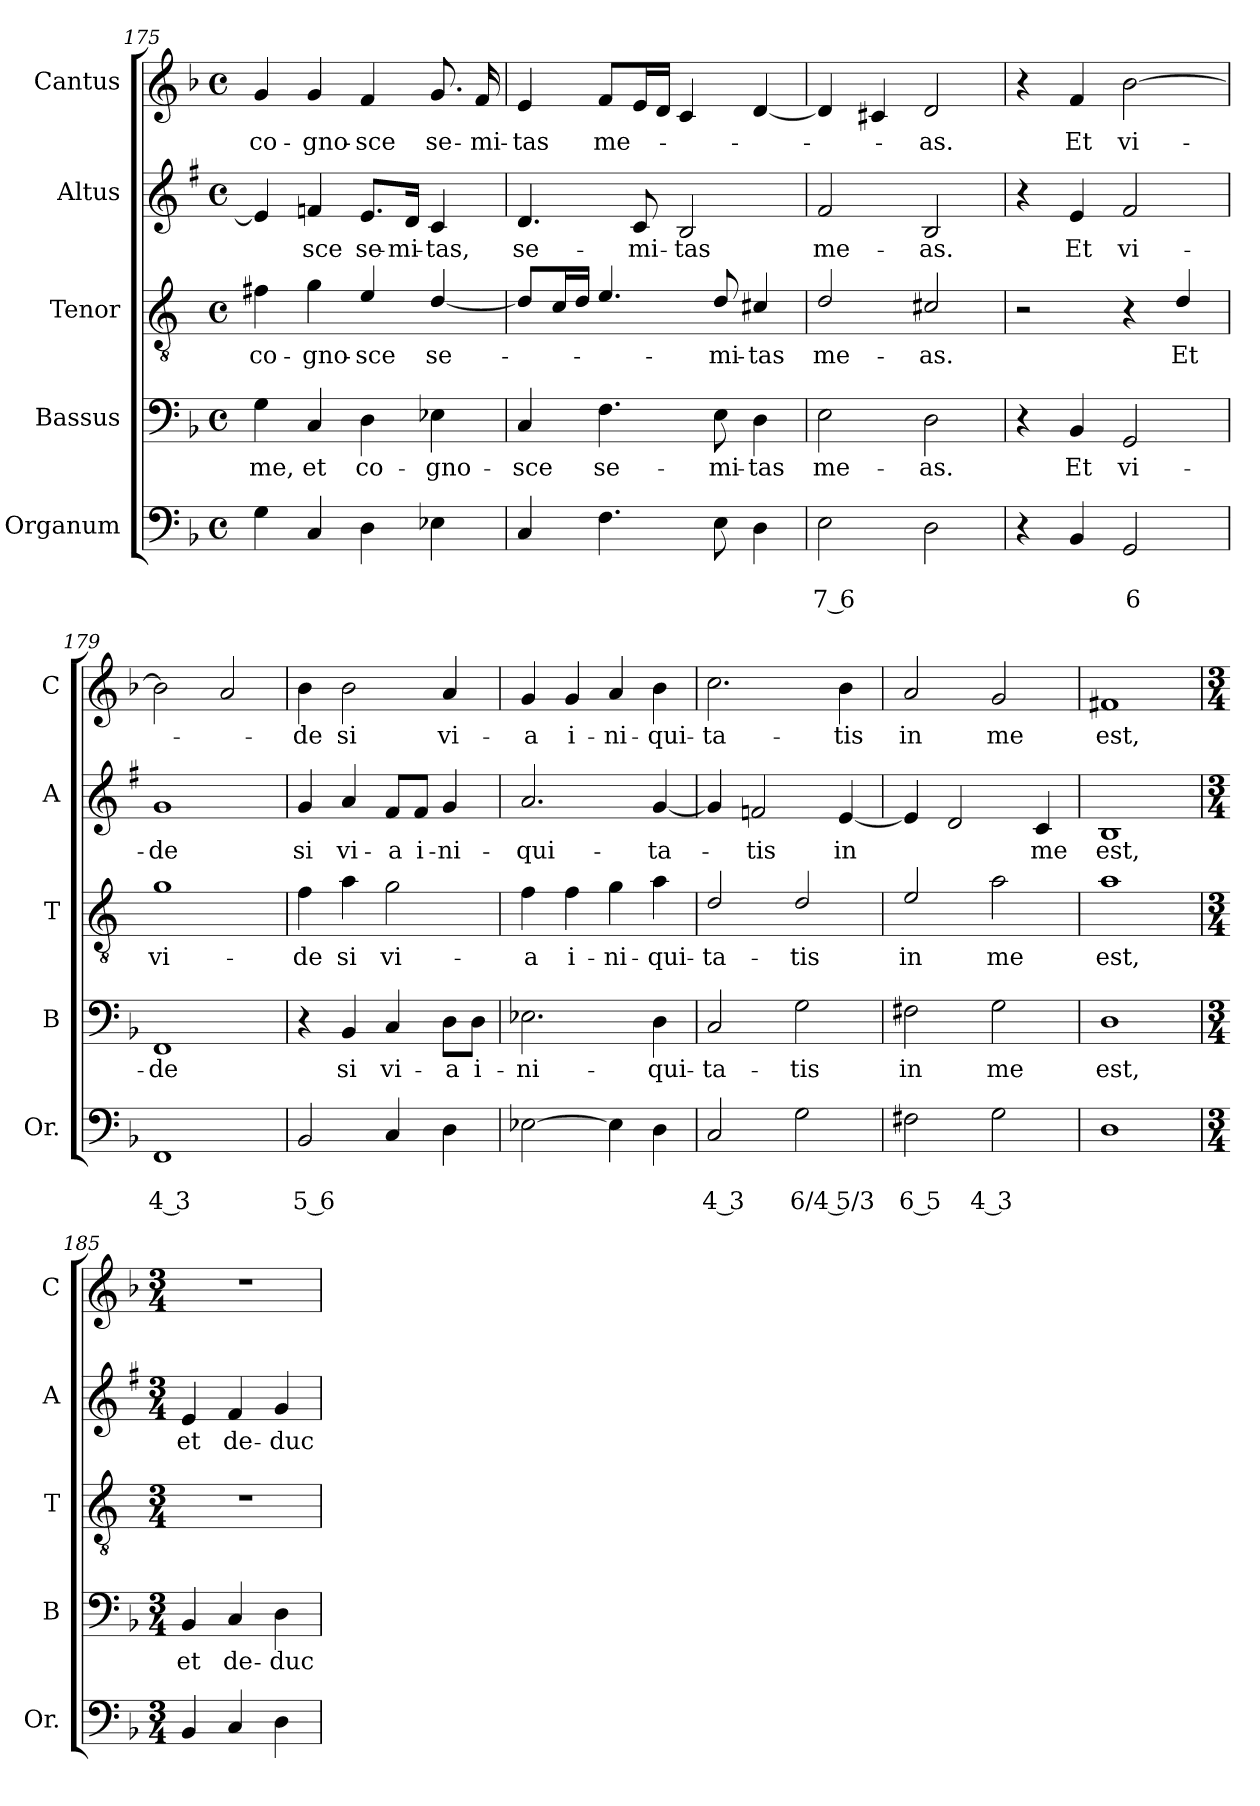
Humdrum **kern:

**kern	**text	**text	**kern	**text	**kern	**text	**kern	**text	**kern	**text
*part5	*part5	*part5	*part4	*part4	*part3	*part3	*part2	*part2	*part1	*part1
*staff5	*staff5	*staff5	*staff4	*staff4	*staff3	*staff3	*staff2	*staff2	*staff1	*staff1
*I"Organum	*	*	*I"Bassus	*	*I"Tenor	*	*I"Altus	*	*I"Cantus	*
*I'Or.	*	*	*I'B	*	*I'T	*	*I'A	*	*I'C	*
*clefF4	*	*	*clefF4	*	*clefGv2	*	*clefG2	*	*clefG2	*
*	*	*	*	*	*ITrd4c7	*	*ITrd1c2	*	*	*
*k[b-]	*	*	*k[b-]	*	*k[b-]	*	*k[b-]	*	*k[b-]	*
*F:	*	*	*F:	*	*F:	*	*F:	*	*F:	*
*M4/4	*	*	*M4/4	*	*M4/4	*	*M4/4	*	*M4/4	*
*met(c)	*	*	*met(c)	*	*met(c)	*	*met(c)	*	*met(c)	*
=175	=175	=175	=175	=175	=175	=175	=175	=175	=175	=175
!	!	!	!	!LO:LY:b	!	!LO:LY:b	!	!	!	!LO:LY:b
4G\	.	.	4G\	me,	4Bn\	co-	4d/]	.	4g/	co-
!	!	!	!	!LO:LY:b	!	!LO:LY:b	!	!LO:LY:b	!	!LO:LY:b
4C/	.	.	4C/	et	4c\	-gno-	4e-X/	-sce	4g/	-gno-
!	!	!	!	!LO:LY:b	!	!LO:LY:b	!	!LO:LY:b	!	!LO:LY:b
4D\	.	.	4D\	co-	4A/	-sce	8.d/L	se-	4f/	-sce
!	!	!	!	!	!	!	!	!LO:LY:b	!	!
.	.	.	.	.	.	.	16c/Jk	-mi-	.	.
!	!	!	!	!LO:LY:b	!	!LO:LY:b	!	!LO:LY:b	!	!LO:LY:b
4E-X\	.	.	4E-X\	-gno-	[4G/	se-	4B-/	-tas,	8.g/	se-
!	!	!	!	!	!	!	!	!	!	!LO:LY:b
.	.	.	.	.	.	.	.	.	16f/	-mi-
!!LO:LB:g=z
=176	=176	=176	=176	=176	=176	=176	=176	=176	=176	=176
!	!	!	!	!LO:LY:b	!	!	!	!LO:LY:b	!	!LO:LY:b
4C/	.	.	4C/	-sce	8G/L]	.	4.c/	se-	4e/	-tas
.	.	.	.	.	16F/L	.	.	.	.	.
.	.	.	.	.	16G/JJ	.	.	.	.	.
!	!	!	!	!LO:LY:b	!	!	!	!	!	!LO:LY:b
4.F\	.	.	4.F\	se-	4.A/	.	.	.	8f/L	me-
!	!	!	!	!	!	!	!	!LO:LY:b	!	!
.	.	.	.	.	.	.	8B-/	-mi-	16e/L	.
.	.	.	.	.	.	.	.	.	16d/JJ	.
!	!	!	!	!	!	!	!	!LO:LY:b	!	!
.	.	.	.	.	.	.	2A/	-tas	4c/	.
!	!	!	!	!LO:LY:b	!	!LO:LY:b	!	!	!	!
8E\	.	.	8E\	-mi-	8G/	-mi-	.	.	.	.
!	!	!	!	!LO:LY:b	!	!LO:LY:b	!	!	!	!
4D\	.	.	4D\	-tas	4F#X/	-tas	.	.	[4d/	.
=177	=177	=177	=177	=177	=177	=177	=177	=177	=177	=177
!	!	!LO:LY:b	!	!LO:LY:b	!	!LO:LY:b	!	!LO:LY:b	!	!
2E\	.	7 6	2E\	me-	2G/	me-	2e/	me-	4d/]	.
.	.	.	.	.	.	.	.	.	4c#X/	.
!	!	!	!	!LO:LY:b	!	!LO:LY:b	!	!LO:LY:b	!	!LO:LY:b
2D\	.	.	2D\	-as.	2F#X/	-as.	2A/	-as.	2d/	-as.
=178	=178	=178	=178	=178	=178	=178	=178	=178	=178	=178
4r	.	.	4r	.	2r	.	4r	.	4r	.
!	!	!	!	!LO:LY:b	!	!	!	!LO:LY:b	!	!LO:LY:b
4BB-/	.	.	4BB-/	Et	.	.	4d/	Et	4f/	Et
!	!	!LO:LY:b	!	!LO:LY:b	!	!	!	!LO:LY:b	!	!LO:LY:b
2GG/	.	6	2GG/	vi-	4r	.	2e/	vi-	[2b-\	vi-
!	!	!	!	!	!	!LO:LY:b	!	!	!	!
.	.	.	.	.	4G/	Et	.	.	.	.
=179	=179	=179	=179	=179	=179	=179	=179	=179	=179	=179
!	!	!LO:LY:b	!	!LO:LY:b	!	!LO:LY:b	!	!LO:LY:b	!	!
1FF	.	4 3	1FF	-de	1c	vi-	1f	-de	2b-\]	.
.	.	.	.	.	.	.	.	.	2a/	.
=180	=180	=180	=180	=180	=180	=180	=180	=180	=180	=180
!	!	!LO:LY:b	!	!	!	!LO:LY:b	!	!LO:LY:b	!	!LO:LY:b
2BB-/	.	5 6	4r	.	4B-\	-de	4f/	si	4b-\	-de
!	!	!	!	!LO:LY:b	!	!LO:LY:b	!	!LO:LY:b	!	!LO:LY:b
.	.	.	4BB-/	si	4d\	si	4g/	vi-	2b-\	si
!	!	!	!	!LO:LY:b	!	!LO:LY:b	!	!LO:LY:b	!	!
4C/	.	.	4C/	vi-	2c\	vi-	8e/L	-a	.	.
!	!	!	!	!	!	!	!	!LO:LY:b	!	!
.	.	.	.	.	.	.	8e/J	i-	.	.
!	!	!	!	!LO:LY:b	!	!	!	!LO:LY:b	!	!LO:LY:b
4D\	.	.	8D\L	-a	.	.	4f/	-ni-	4a/	vi-
!	!	!	!	!LO:LY:b	!	!	!	!	!	!
.	.	.	8D\J	i-	.	.	.	.	.	.
=181	=181	=181	=181	=181	=181	=181	=181	=181	=181	=181
!	!	!	!	!LO:LY:b	!	!LO:LY:b	!	!LO:LY:b	!	!LO:LY:b
[2E-X\	.	.	2.E-X\	-ni-	4B-\	-a	2.g/	-qui-	4g/	-a
!	!	!	!	!	!	!LO:LY:b	!	!	!	!LO:LY:b
.	.	.	.	.	4B-\	i-	.	.	4g/	i-
!	!	!	!	!	!	!LO:LY:b	!	!	!	!LO:LY:b
4E-\]	.	.	.	.	4c\	-ni-	.	.	4a/	-ni-
!	!	!	!	!LO:LY:b	!	!LO:LY:b	!	!LO:LY:b	!	!LO:LY:b
4D\	.	.	4D\	-qui-	4d\	-qui-	[4f/	-ta-	4b-\	-qui-
=182	=182	=182	=182	=182	=182	=182	=182	=182	=182	=182
!	!	!LO:LY:b	!	!LO:LY:b	!	!LO:LY:b	!	!	!	!LO:LY:b
2C/	.	4 3	2C/	-ta-	2G/	-ta-	4f/]	.	2.cc\	-ta-
!	!	!	!	!	!	!	!	!LO:LY:b	!	!
.	.	.	.	.	.	.	2e-X/	-tis	.	.
!	!	!LO:LY:b	!	!LO:LY:b	!	!LO:LY:b	!	!	!	!
2G\	.	6/4 5/3	2G\	-tis	2G/	-tis	.	.	.	.
!	!	!	!	!	!	!	!	!LO:LY:b	!	!LO:LY:b
.	.	.	.	.	.	.	[4d/	in	4b-\	-tis
!!LO:LB:g=z
=183	=183	=183	=183	=183	=183	=183	=183	=183	=183	=183
!	!	!LO:LY:b	!	!LO:LY:b	!	!LO:LY:b	!	!	!	!LO:LY:b
2F#X\	.	6 5	2F#X\	in	2A/	in	4d/]	.	2a/	in
.	.	.	.	.	.	.	2c/	.	.	.
!	!	!LO:LY:b	!	!LO:LY:b	!	!LO:LY:b	!	!	!	!LO:LY:b
2G\	.	4 3	2G\	me	2d\	me	.	.	2g/	me
!	!	!	!	!	!	!	!	!LO:LY:b	!	!
.	.	.	.	.	.	.	4B-/	me	.	.
=184	=184	=184	=184	=184	=184	=184	=184	=184	=184	=184
!	!	!	!	!LO:LY:b	!	!LO:LY:b	!	!LO:LY:b	!	!LO:LY:b
1D	.	.	1D	est,	1d	est,	1A	est,	1f#X	est,
=185	=185	=185	=185	=185	=185	=185	=185	=185	=185	=185
*M3/4	*	*	*M3/4	*	*M3/4	*	*M3/4	*	*M3/4	*
!	!	!	!	!LO:LY:b	!	!	!	!LO:LY:b	!	!
4BB-/	.	.	4BB-/	et	2.r	.	4d/	et	2.r	.
!	!	!	!	!LO:LY:b	!	!	!	!LO:LY:b	!	!
4C/	.	.	4C/	de-	.	.	4e/	de-	.	.
!	!	!	!	!LO:LY:b	!	!	!	!LO:LY:b	!	!
4D\	.	.	4D\	-duc	.	.	4f/	-duc	.	.
=	=	=	=	=	=	=	=	=	=	=
*-	*-	*-	*-	*-	*-	*-	*-	*-	*-	*-
